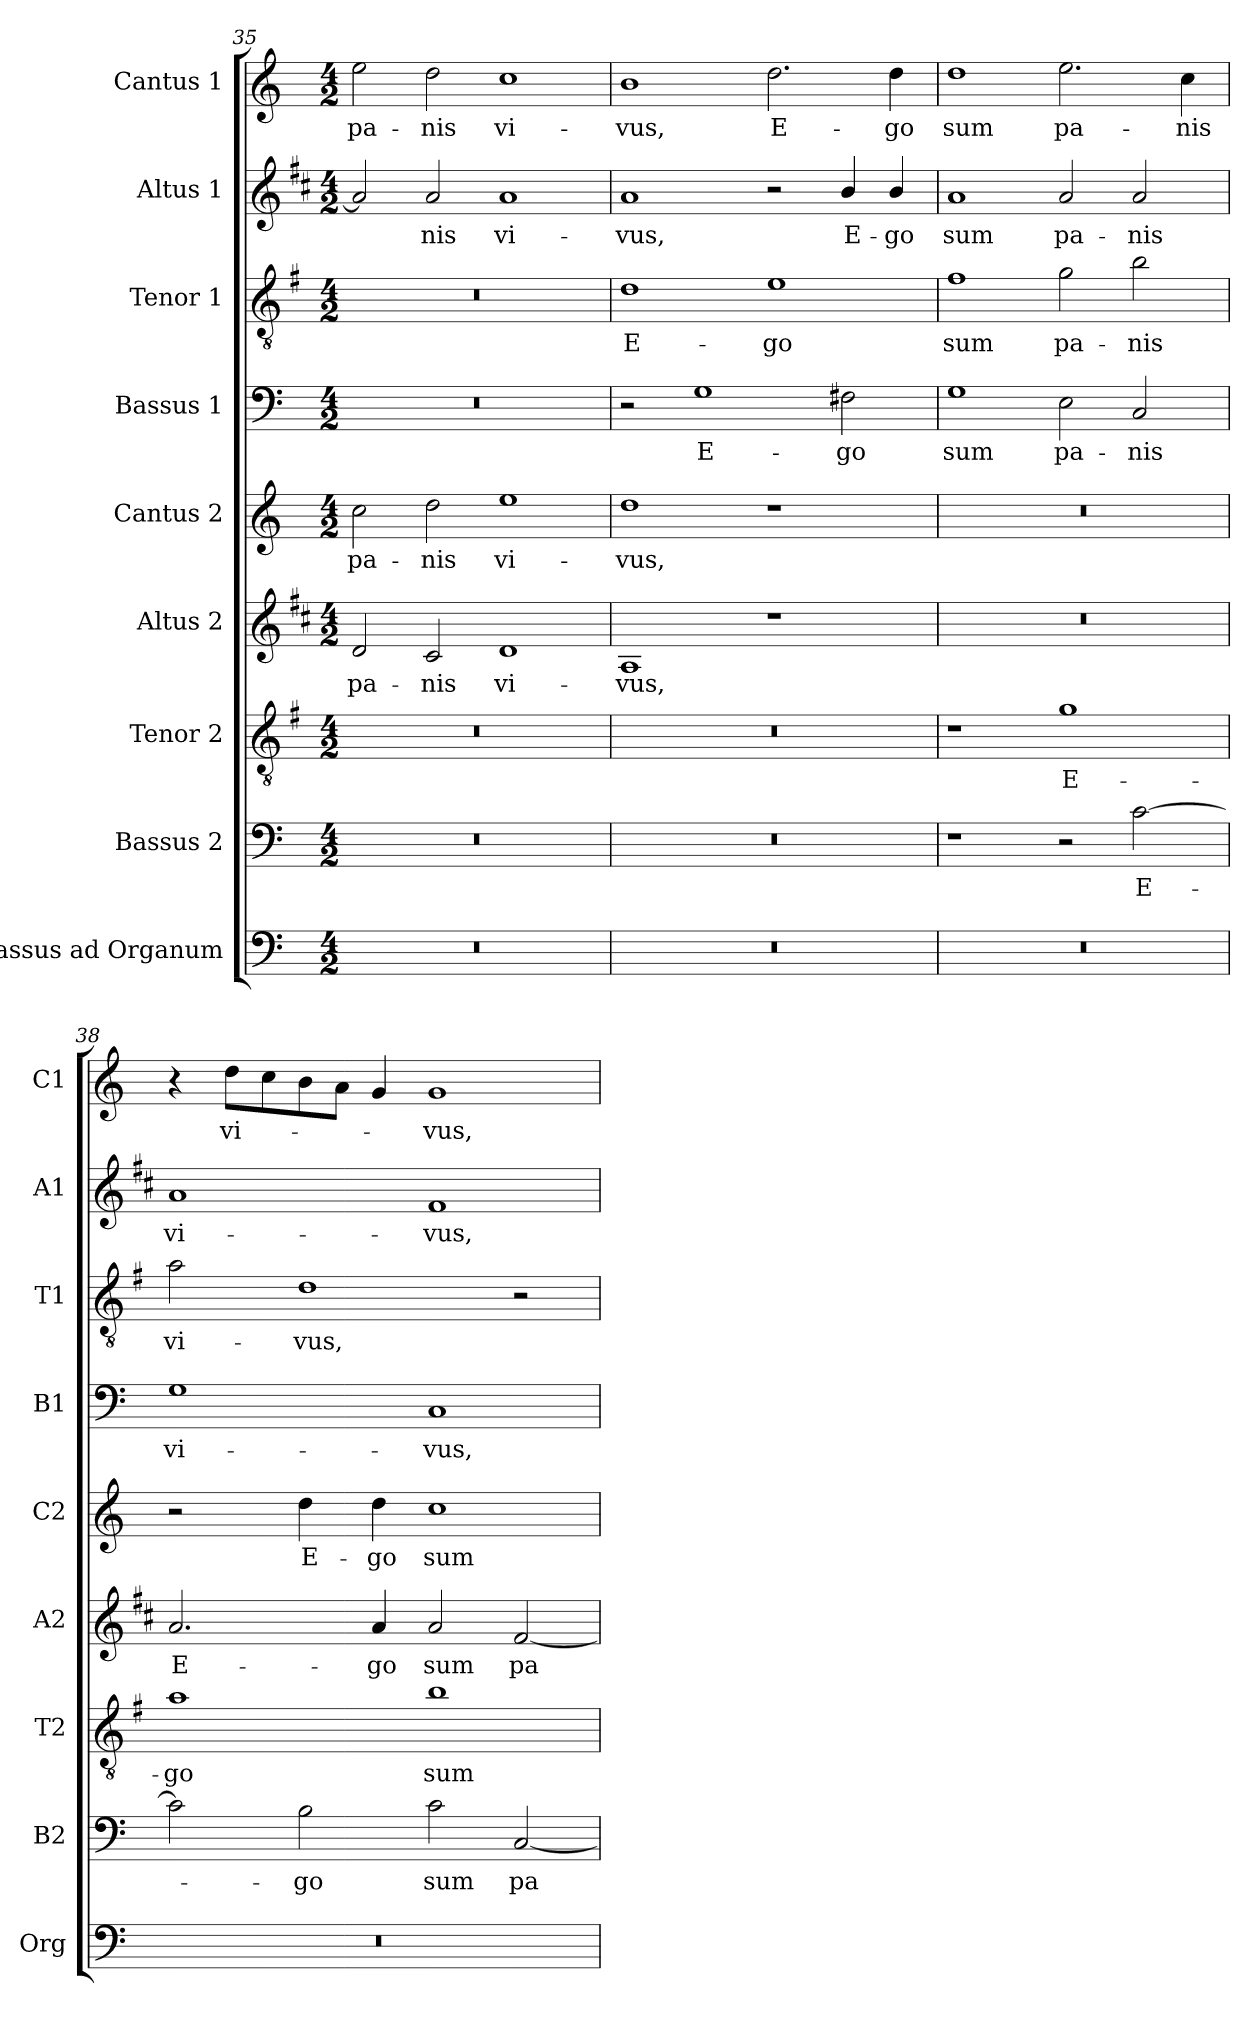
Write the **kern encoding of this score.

**kern	**kern	**text	**kern	**text	**kern	**text	**kern	**text	**kern	**text	**kern	**text	**kern	**text	**kern	**text
*part9	*part8	*part8	*part7	*part7	*part6	*part6	*part5	*part5	*part4	*part4	*part3	*part3	*part2	*part2	*part1	*part1
*staff9	*staff8	*staff8	*staff7	*staff7	*staff6	*staff6	*staff5	*staff5	*staff4	*staff4	*staff3	*staff3	*staff2	*staff2	*staff1	*staff1
*I"Bassus ad Organum	*I"Bassus 2	*	*I"Tenor 2	*	*I"Altus 2	*	*I"Cantus 2	*	*I"Bassus 1	*	*I"Tenor 1	*	*I"Altus 1	*	*I"Cantus 1	*
*I'Org	*I'B2	*	*I'T2	*	*I'A2	*	*I'C2	*	*I'B1	*	*I'T1	*	*I'A1	*	*I'C1	*
!!LO:PB:g=z
*clefF4	*clefF4	*	*clefGv2	*	*clefG2	*	*clefG2	*	*clefF4	*	*clefGv2	*	*clefG2	*	*clefG2	*
*	*	*	*ITrd4c7	*	*ITrd1c2	*	*	*	*	*	*ITrd4c7	*	*ITrd1c2	*	*	*
*k[]	*k[]	*	*k[]	*	*k[]	*	*k[]	*	*k[]	*	*k[]	*	*k[]	*	*k[]	*
*C:	*C:	*	*C:	*	*C:	*	*C:	*	*C:	*	*C:	*	*C:	*	*C:	*
*M4/2	*M4/2	*	*M4/2	*	*M4/2	*	*M4/2	*	*M4/2	*	*M4/2	*	*M4/2	*	*M4/2	*
=35	=35	=35	=35	=35	=35	=35	=35	=35	=35	=35	=35	=35	=35	=35	=35	=35
!	!	!	!	!	!	!LO:LY:b	!	!LO:LY:b	!	!	!	!	!	!	!	!LO:LY:b
0r	0r	.	0r	.	2c/	pa-	2cc\	pa-	0r	.	0r	.	2g/]	.	2ee\	pa-
!	!	!	!	!	!	!LO:LY:b	!	!LO:LY:b	!	!	!	!	!	!LO:LY:b	!	!LO:LY:b
.	.	.	.	.	2B/	-nis	2dd\	-nis	.	.	.	.	2g/	-nis	2dd\	-nis
!	!	!	!	!	!	!LO:LY:b	!	!LO:LY:b	!	!	!	!	!	!LO:LY:b	!	!LO:LY:b
.	.	.	.	.	1c	vi-	1ee	vi-	.	.	.	.	1g	vi-	1cc	vi-
=36	=36	=36	=36	=36	=36	=36	=36	=36	=36	=36	=36	=36	=36	=36	=36	=36
!	!	!	!	!	!	!LO:LY:b	!	!LO:LY:b	!	!	!	!LO:LY:b	!	!LO:LY:b	!	!LO:LY:b
0r	0r	.	0r	.	1G	-vus,	1dd	-vus,	2r	.	1G	E-	1g	-vus,	1b	-vus,
!	!	!	!	!	!	!	!	!	!	!LO:LY:b	!	!	!	!	!	!
.	.	.	.	.	.	.	.	.	1G	E-	.	.	.	.	.	.
!	!	!	!	!	!	!	!	!	!	!	!	!LO:LY:b	!	!	!	!LO:LY:b
.	.	.	.	.	1r	.	1r	.	.	.	1A	-go	2r	.	2.dd\	E-
!	!	!	!	!	!	!	!	!	!	!LO:LY:b	!	!	!	!LO:LY:b	!	!
.	.	.	.	.	.	.	.	.	2F#X\	-go	.	.	4a/	E-	.	.
!	!	!	!	!	!	!	!	!	!	!	!	!	!	!LO:LY:b	!	!LO:LY:b
.	.	.	.	.	.	.	.	.	.	.	.	.	4a/	-go	4dd\	-go
=37	=37	=37	=37	=37	=37	=37	=37	=37	=37	=37	=37	=37	=37	=37	=37	=37
!	!	!	!	!	!	!	!	!	!	!LO:LY:b	!	!LO:LY:b	!	!LO:LY:b	!	!LO:LY:b
0r	1r	.	1r	.	0r	.	0r	.	1G	sum	1B	sum	1g	sum	1dd	sum
!	!	!	!	!LO:LY:b	!	!	!	!	!	!LO:LY:b	!	!LO:LY:b	!	!LO:LY:b	!	!LO:LY:b
.	2r	.	1c	E-	.	.	.	.	2E\	pa-	2c\	pa-	2g/	pa-	2.ee\	pa-
!	!	!LO:LY:b	!	!	!	!	!	!	!	!LO:LY:b	!	!LO:LY:b	!	!LO:LY:b	!	!
.	[2c\	E-	.	.	.	.	.	.	2C/	-nis	2e\	-nis	2g/	-nis	.	.
!	!	!	!	!	!	!	!	!	!	!	!	!	!	!	!	!LO:LY:b
.	.	.	.	.	.	.	.	.	.	.	.	.	.	.	4cc\	-nis
=38	=38	=38	=38	=38	=38	=38	=38	=38	=38	=38	=38	=38	=38	=38	=38	=38
!	!	!	!	!LO:LY:b	!	!LO:LY:b	!	!	!	!LO:LY:b	!	!LO:LY:b	!	!LO:LY:b	!	!
0r	2c\]	.	1d	-go	2.g/	E-	2r	.	1G	vi-	2d\	vi-	1g	vi-	4r	.
!	!	!	!	!	!	!	!	!	!	!	!	!	!	!	!	!LO:LY:b
.	.	.	.	.	.	.	.	.	.	.	.	.	.	.	8dd\L	vi-
.	.	.	.	.	.	.	.	.	.	.	.	.	.	.	8cc\	.
!	!	!LO:LY:b	!	!	!	!	!	!LO:LY:b	!	!	!	!LO:LY:b	!	!	!	!
.	2B\	-go	.	.	.	.	4dd\	E-	.	.	1G	-vus,	.	.	8b\	.
.	.	.	.	.	.	.	.	.	.	.	.	.	.	.	8a\J	.
!	!	!	!	!	!	!LO:LY:b	!	!LO:LY:b	!	!	!	!	!	!	!	!
.	.	.	.	.	4g/	-go	4dd\	-go	.	.	.	.	.	.	4g/	.
!	!	!LO:LY:b	!	!LO:LY:b	!	!LO:LY:b	!	!LO:LY:b	!	!LO:LY:b	!	!	!	!LO:LY:b	!	!LO:LY:b
.	2c\	sum	1e	sum	2g/	sum	1cc	sum	1C	-vus,	.	.	1e	-vus,	1g	-vus,
!	!	!LO:LY:b	!	!	!	!LO:LY:b	!	!	!	!	!	!	!	!	!	!
.	[2C/	pa-	.	.	[2e/	pa-	.	.	.	.	2r	.	.	.	.	.
=	=	=	=	=	=	=	=	=	=	=	=	=	=	=	=	=
*-	*-	*-	*-	*-	*-	*-	*-	*-	*-	*-	*-	*-	*-	*-	*-	*-
